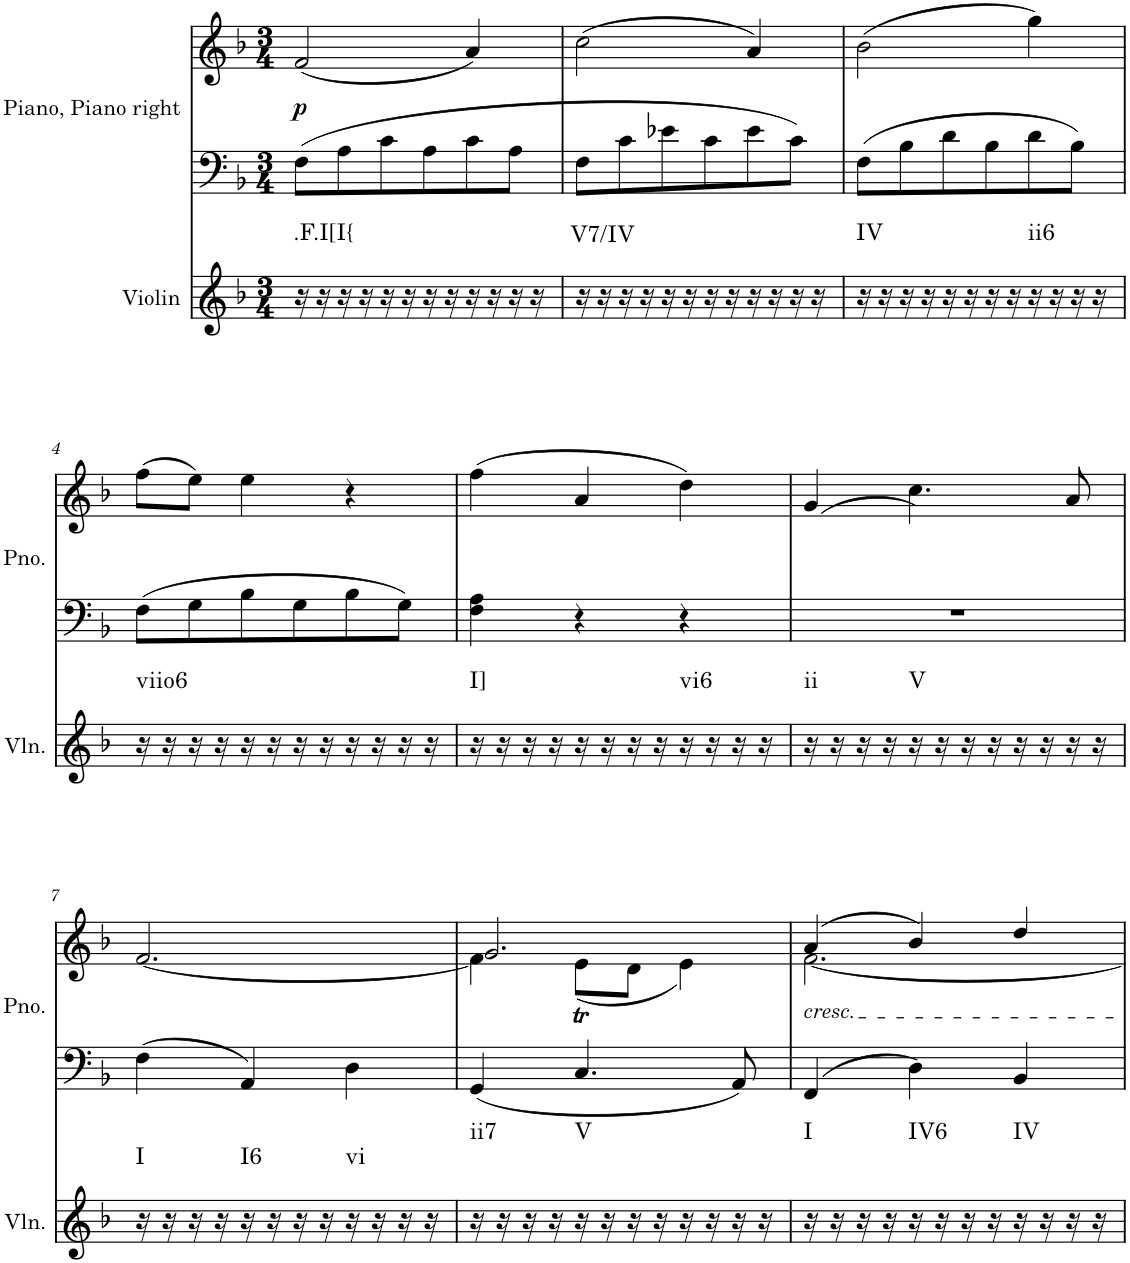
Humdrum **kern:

**kern	**harte	**kern	**kern	**dynam
*part2	*part2	*part1	*part1	*part1
*staff3	*	*staff2	*staff1	*staff1/2
*I"Violin	*	*I"Piano, Piano right	*	*
*I'Vln.	*	*I'Pno.	*	*
*clefG2	*	*clefF4	*clefG2	*
*k[b-]	*	*k[b-]	*k[b-]	*
*M3/4	*	*M3/4	*M3/4	*
=1	=1	=1	=1	=1
!	!LO:H:kt=.F.I[I{	!	!	!LO:DY:b
16r	N	8F\L	(2f/	p
16r	.	.	.	.
16r	.	8A\	.	.
16r	.	.	.	.
16r	.	8c\	.	.
16r	.	.	.	.
16r	.	8A\	.	.
16r	.	.	.	.
16r	.	8c\	4a/)	.
16r	.	.	.	.
16r	.	8A\J	.	.
16r	.	.	.	.
=2	=2	=2	=2	=2
!	!LO:H:kt=V7/IV	!	!	!
16r	N	8F\L	(2cc\	.
16r	.	.	.	.
16r	.	8c\	.	.
16r	.	.	.	.
16r	.	8e-X\	.	.
16r	.	.	.	.
16r	.	8c\	.	.
16r	.	.	.	.
16r	.	8e-\	4a/)	.
16r	.	.	.	.
16r	.	8c\J	.	.
16r	.	.	.	.
=3	=3	=3	=3	=3
!	!LO:H:kt=IV	!	!	!
16r	N	8F\L	(2b-\	.
16r	.	.	.	.
16r	.	8B-\	.	.
16r	.	.	.	.
16r	.	8d\	.	.
16r	.	.	.	.
16r	.	8B-\	.	.
16r	.	.	.	.
!	!LO:H:kt=ii6	!	!	!
16r	N	8d\	4gg\)	.
16r	.	.	.	.
16r	.	8B-\J	.	.
16r	.	.	.	.
!!LO:LB:g=z
=4	=4	=4	=4	=4
!	!LO:H:kt=viio6	!	!	!
16r	N	8F\L	(8ff\L	.
16r	.	.	.	.
16r	.	8G\	8ee\J)	.
16r	.	.	.	.
16r	.	8B-\	4ee\	.
16r	.	.	.	.
16r	.	8G\	.	.
16r	.	.	.	.
16r	.	8B-\	4r	.
16r	.	.	.	.
16r	.	8G\J	.	.
16r	.	.	.	.
=5	=5	=5	=5	=5
!	!LO:H:kt=I]	!	!	!
16r	N	4F\ 4A\	(4ff\	.
16r	.	.	.	.
16r	.	.	.	.
16r	.	.	.	.
16r	.	4r	4a/	.
16r	.	.	.	.
16r	.	.	.	.
16r	.	.	.	.
!	!LO:H:kt=vi6	!	!	!
16r	N	4r	4dd\)	.
16r	.	.	.	.
16r	.	.	.	.
16r	.	.	.	.
=6	=6	=6	=6	=6
!	!LO:H:kt=ii	!	!	!
16r	N	2.r	(4g/	.
16r	.	.	.	.
16r	.	.	.	.
16r	.	.	.	.
!	!LO:H:kt=V	!	!	!
16r	N	.	4.cc\)	.
16r	.	.	.	.
16r	.	.	.	.
16r	.	.	.	.
16r	.	.	.	.
16r	.	.	.	.
16r	.	.	8a/	.
16r	.	.	.	.
!!LO:LB:g=z
=7	=7	=7	=7	=7
*	*	*	*^	*
!	!LO:H:kt=I	!	!	!	!
16r	N	4F\	2.ryy	[<2.f/	.
16r	.	.	.	.	.
16r	.	.	.	.	.
16r	.	.	.	.	.
!	!LO:H:kt=I6	!	!	!	!
16r	N	4AA/	.	.	.
16r	.	.	.	.	.
16r	.	.	.	.	.
16r	.	.	.	.	.
!	!LO:H:kt=vi	!	!	!	!
16r	N	4D\	.	.	.
16r	.	.	.	.	.
16r	.	.	.	.	.
16r	.	.	.	.	.
=8	=8	=8	=8	=8	=8
*	*	*	*	*^	*
!	!LO:H:kt=ii7	!	!	!	!	!
16r	N	4GG/	2.g/	4f\]	4ryy	.
16r	.	.	.	.	.	.
16r	.	.	.	.	.	.
16r	.	.	.	.	.	.
!	!LO:H:kt=V	!	!	!	!	!
16r	N	4.C/	.	2ryy	(8et\L	.
16r	.	.	.	.	.	.
16r	.	.	.	.	8d\J	.
16r	.	.	.	.	.	.
16r	.	.	.	.	4e\)	.
16r	.	.	.	.	.	.
16r	.	8AA/	.	.	.	.
16r	.	.	.	.	.	.
*	*	*	*	*v	*v	*
=9	=9	=9	=9	=9	=9
!	!LO:H:kt=I	!	!LO:TX:b:i:t=cresc.	!	!
16r	N	4FF/	(4a/	[2.f\	.
16r	.	.	.	.	.
16r	.	.	.	.	.
16r	.	.	.	.	.
!	!LO:H:kt=IV6	!	!	!	!
16r	N	4D\	4b-/)	.	.
16r	.	.	.	.	.
16r	.	.	.	.	.
16r	.	.	.	.	.
!	!LO:H:kt=IV	!	!	!	!
16r	N	4BB-/	4dd/	.	.
16r	.	.	.	.	.
16r	.	.	.	.	.
16r	.	.	.	.	.
*	*	*	*v	*v	*
=	=	=	=	=
*-	*-	*-	*-	*-
